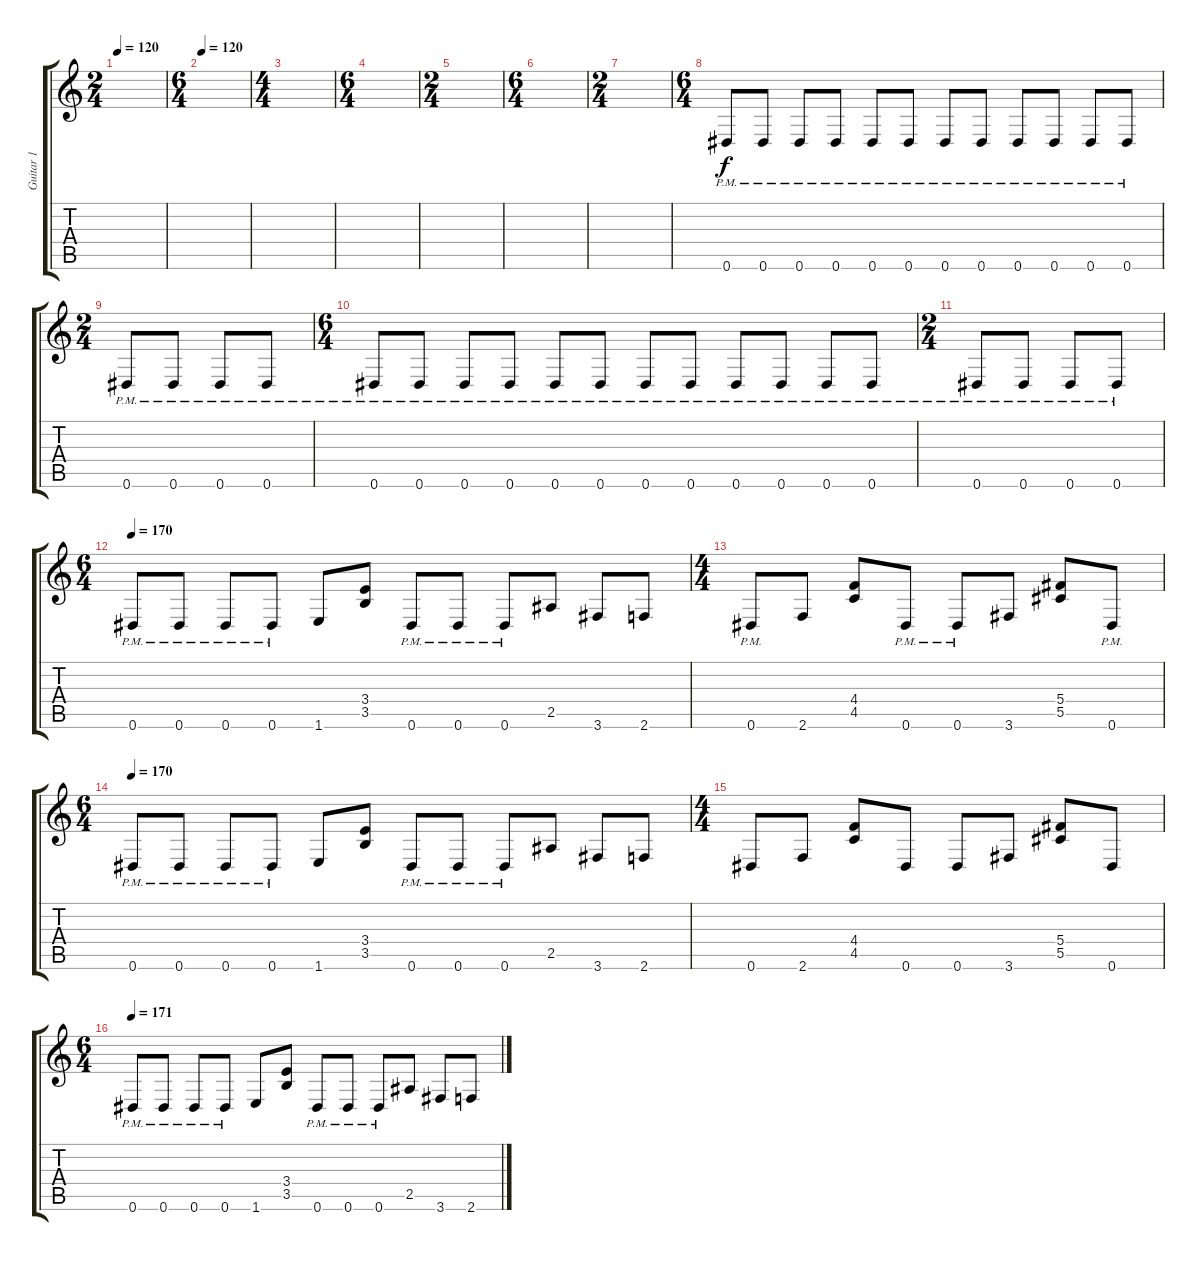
\track ("Guitar 1" "Guitar 1") {instrument overdrivenguitar}
\staff {score tabs}
\tuning (Eb4 Bb3 Gb3 Db3 Ab2 Eb2) {hide}
\ts (2 4)
\tempo 120
\tempo 110
\tempo 120
\clef g2
\ks c
|
\ts (6 4)
\tempo 120
|
\ts (4 4)
|
\ts (6 4)
|
\ts (2 4)
|
\ts (6 4)
|
\ts (2 4)
|
\ts (6 4)
0.6{pm}.8 0.6{pm}.8 0.6{pm}.8 0.6{pm}.8 0.6{pm}.8 0.6{pm}.8 0.6{pm}.8 0.6{pm}.8 0.6{pm}.8 0.6{pm}.8 0.6{pm}.8 0.6{pm}.8 |
\ts (2 4)
0.6{pm}.8 0.6{pm}.8 0.6{pm}.8 0.6{pm}.8 |
\ts (6 4)
0.6{pm}.8 0.6{pm}.8 0.6{pm}.8 0.6{pm}.8 0.6{pm}.8 0.6{pm}.8 0.6{pm}.8 0.6{pm}.8 0.6{pm}.8 0.6{pm}.8 0.6{pm}.8 0.6{pm}.8 |
\ts (2 4)
0.6{pm}.8 0.6{pm}.8 0.6{pm}.8 0.6{pm}.8 |
\ts (6 4)
\tempo 170
0.6{pm}.8 0.6{pm}.8 0.6{pm}.8 0.6{pm}.8 1.6.8 (3.4 3.5).8 0.6{pm}.8 0.6{pm}.8 0.6{pm}.8 2.5.8 3.6.8 2.6.8 |
\ts (4 4)
0.6{pm}.8 2.6.8 (4.4 4.5).8 0.6{pm}.8 0.6{pm}.8 3.6.8 (5.4 5.5).8 0.6{pm}.8 |
\ts (6 4)
\tempo 170
0.6{pm}.8 0.6{pm}.8 0.6{pm}.8 0.6{pm}.8 1.6.8 (3.4 3.5).8 0.6{pm}.8 0.6{pm}.8 0.6{pm}.8 2.5.8 3.6.8 2.6.8 |
\ts (4 4)
0.6.8 2.6.8 (4.4 4.5).8 0.6.8 0.6.8 3.6.8 (5.4 5.5).8 0.6.8 |
\ts (6 4)
\tempo 170
\tempo 171
0.6{pm}.8 0.6{pm}.8 0.6{pm}.8 0.6{pm}.8 1.6.8 (3.4 3.5).8 0.6{pm}.8 0.6{pm}.8 0.6{pm}.8 2.5.8 3.6.8 2.6.8
